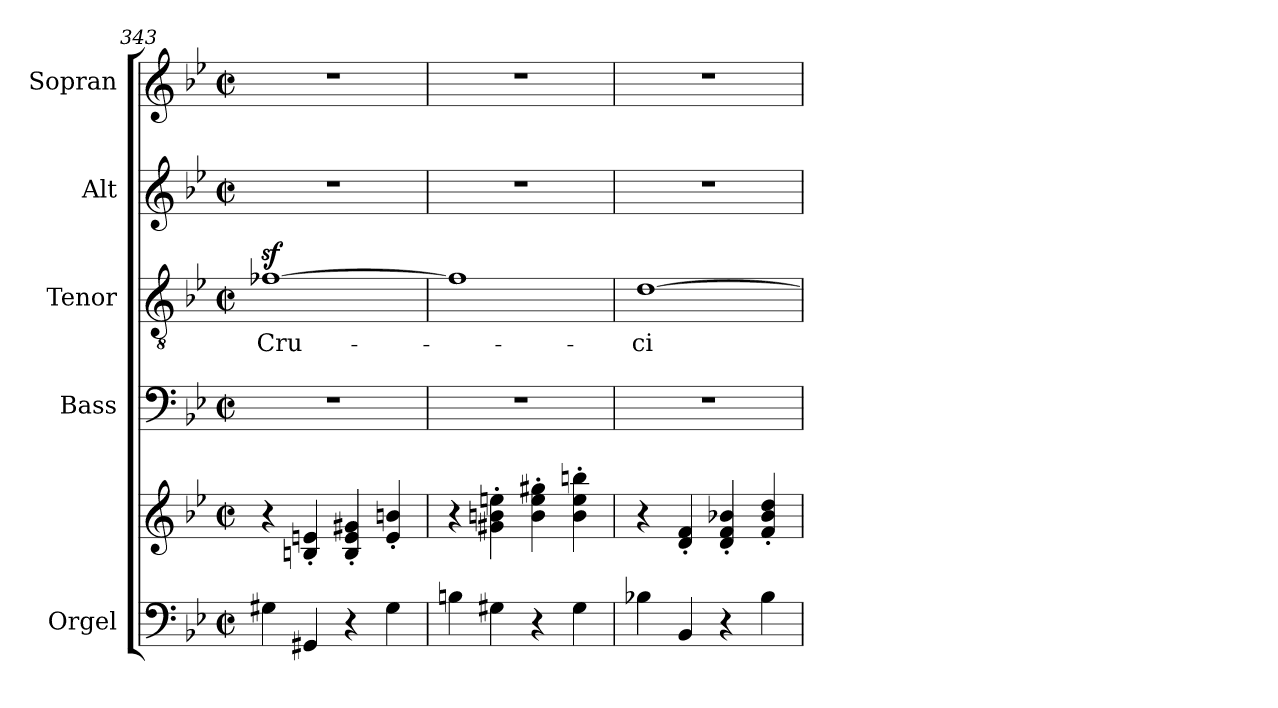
**kern	**kern	**kern	**kern	**text	**kern	**kern
*part5	*part5	*part4	*part3	*part3	*part2	*part1
*staff6	*staff5	*staff4	*staff3	*staff3	*staff2	*staff1
*I"Orgel	*	*I"Bass	*I"Tenor	*	*I"Alt	*I"Sopran
*I'Org.	*	*I'B.	*I'T.	*	*I'A.	*I'S.
!!LO:LB:g=z
*clefF4	*clefG2	*clefF4	*clefGv2	*	*clefG2	*clefG2
*k[b-e-]	*k[b-e-]	*k[b-e-]	*k[b-e-]	*	*k[b-e-]	*k[b-e-]
*B-:	*B-:	*B-:	*B-:	*	*B-:	*B-:
*M2/2	*M2/2	*M2/2	*M2/2	*	*M2/2	*M2/2
*met(c|)	*met(c|)	*met(c|)	*met(c|)	*	*met(c|)	*met(c|)
=343	=343	=343	=343	=343	=343	=343
!	!	!	!	!LO:LY:b	!	!
4G#X\	4r	1r	[1f-Xz>	Cru-	1r	1r
4GG#X/	4Bn/'< 4en/'<	.	.	.	.	.
4r	4B/'< 4e/'< 4g#X/'<	.	.	.	.	.
4G#\	4e/'< 4bn/'<	.	.	.	.	.
=344	=344	=344	=344	=344	=344	=344
4Bn\	4r	1r	1f-]	.	1r	1r
4G#X\	4g#X\'> 4bn\'> 4een\'>	.	.	.	.	.
4r	4b\'> 4ee\'> 4gg#X\'>	.	.	.	.	.
4G#\	4b\'> 4ee\'> 4bbn\'>	.	.	.	.	.
=345	=345	=345	=345	=345	=345	=345
!	!	!	!	!LO:LY:b	!	!
4B-X\	4r	1r	[1d	-ci-	1r	1r
4BB-/	4d/'< 4f/'<	.	.	.	.	.
4r	4d/'< 4f/'< 4b-X/'<	.	.	.	.	.
4B-\	4f/'< 4b-/'< 4dd/'<	.	.	.	.	.
=	=	=	=	=	=	=
*-	*-	*-	*-	*-	*-	*-
